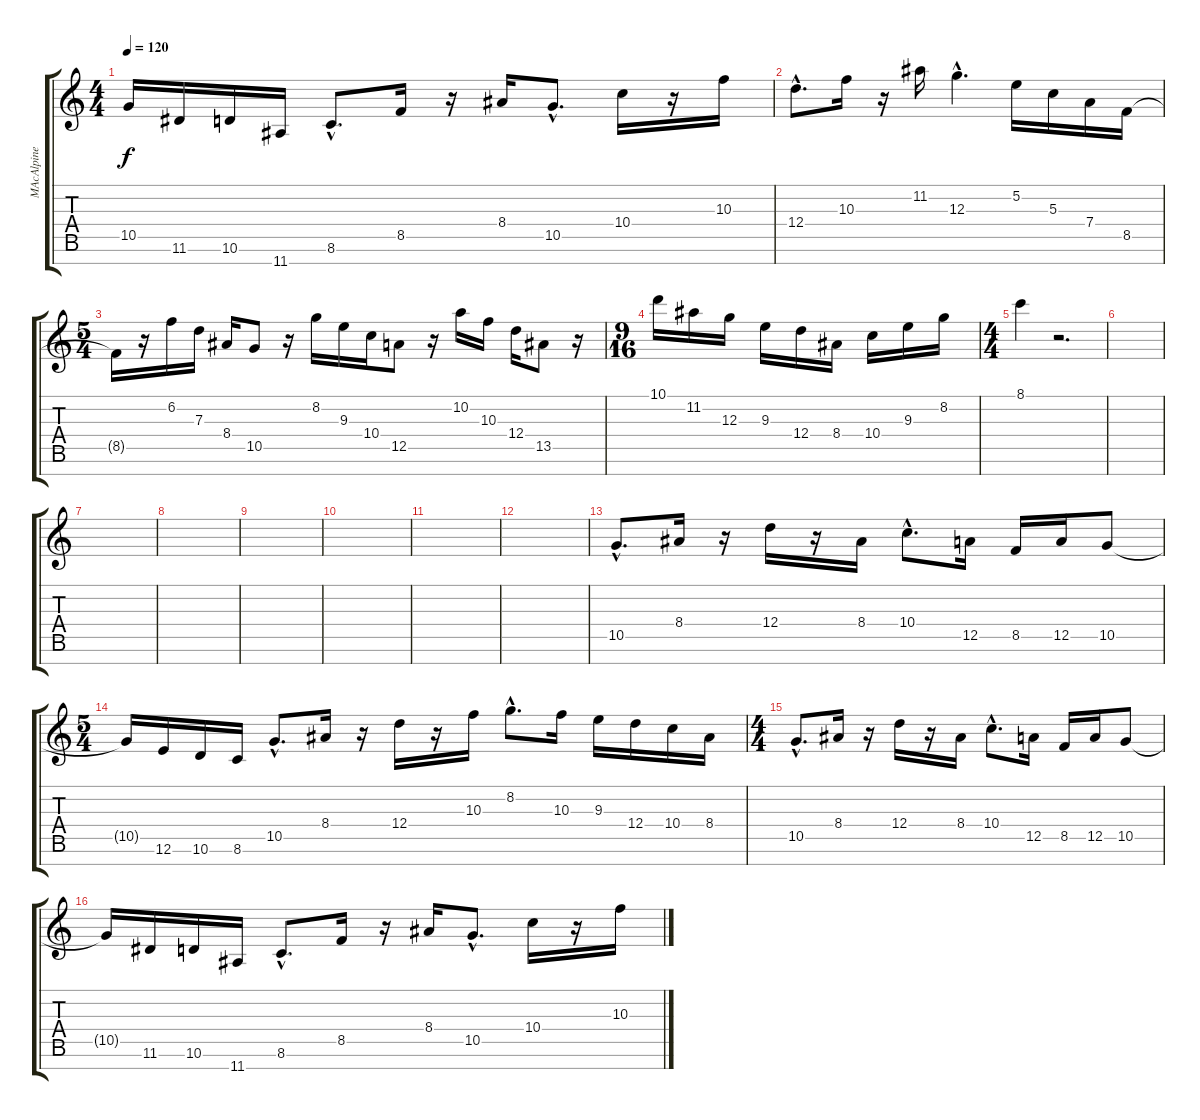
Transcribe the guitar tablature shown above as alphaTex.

\track ("MAcAlpine Guitar" "MAcAlpine ") {instrument overdrivenguitar}
\staff {score tabs}
\tuning (E4 B3 G3 D3 A2 E2 B1) {hide}
\ts (4 4)
\tempo 120
\clef g2
\ks c
10.5{t}.16{dy f} 11.6.16 10.6.16 11.7.16 8.6{hac}.8{d} 8.5.16 r.16 8.4.16 10.5{hac}.8{d} 10.4.16 r.16 10.3.16 |
12.4{hac}.8{d} 10.3.16 r.16 11.2.16 12.3{hac}.4{d} 5.2.16 5.3.16 7.4.16 8.5.16 |
\ts (5 4)
8.5{t}.16 r.16 6.2.16 7.3.16 8.4.16 10.5.8 r.16 8.2.16 9.3.16 10.4.16 12.5.8 r.16 10.2.16 10.3.16 12.4.16 13.5.8 r.16 |
\ts (9 16)
10.1.16 11.2.16 12.3.16 9.3.16 12.4.16 8.4.16 10.4.16 9.3.16 8.2.16 |
\ts (4 4)
8.1.4 r.2{d} |
|
|
|
|
|
|
|
10.5{hac}.8{d} 8.4.16 r.16 12.4.16 r.16 8.4.16 10.4{hac}.8{d} 12.5.16 8.5.16 12.5.16 10.5.8 |
\ts (5 4)
10.5{t}.16 12.6.16 10.6.16 8.6.16 10.5{hac}.8{d} 8.4.16 r.16 12.4.16 r.16 10.3.16 8.2{hac}.8{d} 10.3.16 9.3.16 12.4.16 10.4.16 8.4.16 |
\ts (4 4)
10.5{hac}.8{d} 8.4.16 r.16 12.4.16 r.16 8.4.16 10.4{hac}.8{d} 12.5.16 8.5.16 12.5.16 10.5.8 |
10.5{t}.16 11.6.16 10.6.16 11.7.16 8.6{hac}.8{d} 8.5.16 r.16 8.4.16 10.5{hac}.8{d} 10.4.16 r.16 10.3.16
